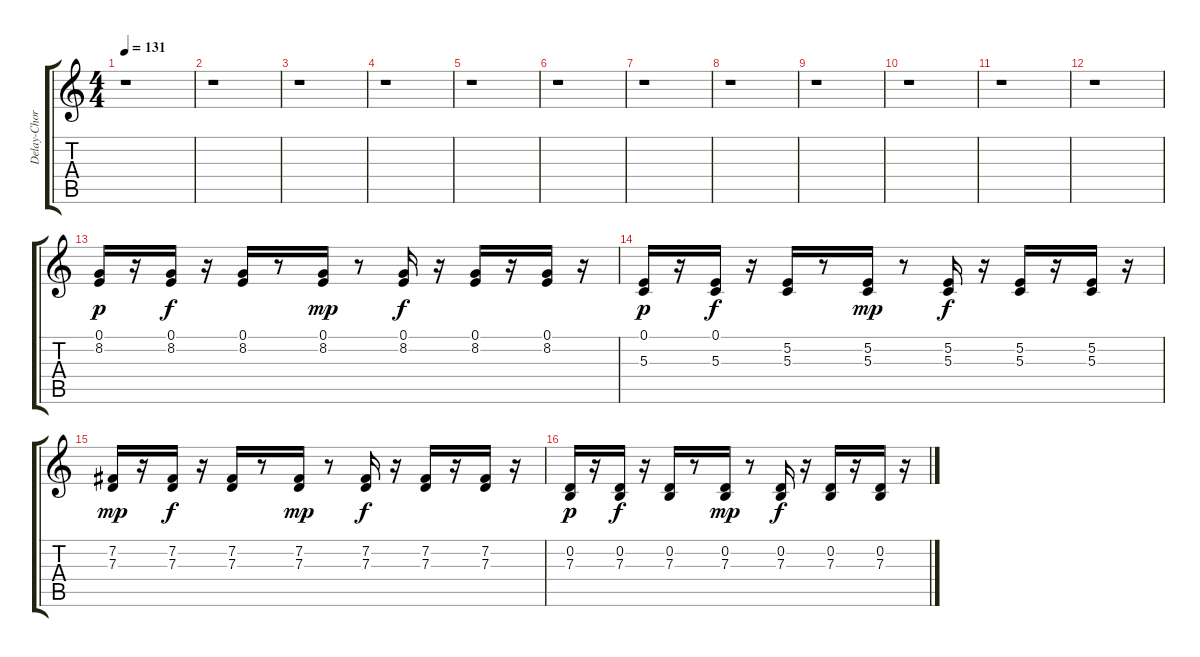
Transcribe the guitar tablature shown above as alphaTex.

\track ("Delay-Chord" "Delay-Chor") {instrument electricpiano2}
\staff {score tabs}
\tuning (E4 B3 G3 D3 A2 E2) {hide}
\ts (4 4)
\tempo 131
\clef g2
\ks c
r.1{dy mf} |
r.1 |
r.1 |
r.1 |
r.1 |
r.1 |
r.1 |
r.1 |
r.1 |
r.1 |
r.1 |
r.1 |
(0.1 8.2).16{dy p} r.16 (0.1 8.2).16{dy f} r.16 (0.1 8.2).16 r.8 (0.1 8.2).16{dy mp} r.8 (0.1 8.2).16{dy f} r.16 (0.1 8.2).16 r.16 (0.1 8.2).16 r.16 |
(0.1 5.3).16{dy p} r.16 (0.1 5.3).16{dy f} r.16 (5.2 5.3).16 r.8 (5.2 5.3).16{dy mp} r.8 (5.2 5.3).16{dy f} r.16 (5.2 5.3).16 r.16 (5.2 5.3).16 r.16 |
(7.2 7.3).16{dy mp} r.16 (7.2 7.3).16{dy f} r.16 (7.2 7.3).16 r.8 (7.2 7.3).16{dy mp} r.8 (7.2 7.3).16{dy f} r.16 (7.2 7.3).16 r.16 (7.2 7.3).16 r.16 |
(0.2 7.3).16{dy p} r.16 (0.2 7.3).16{dy f} r.16 (0.2 7.3).16 r.8 (0.2 7.3).16{dy mp} r.8 (0.2 7.3).16{dy f} r.16 (0.2 7.3).16 r.16 (0.2 7.3).16 r.16
